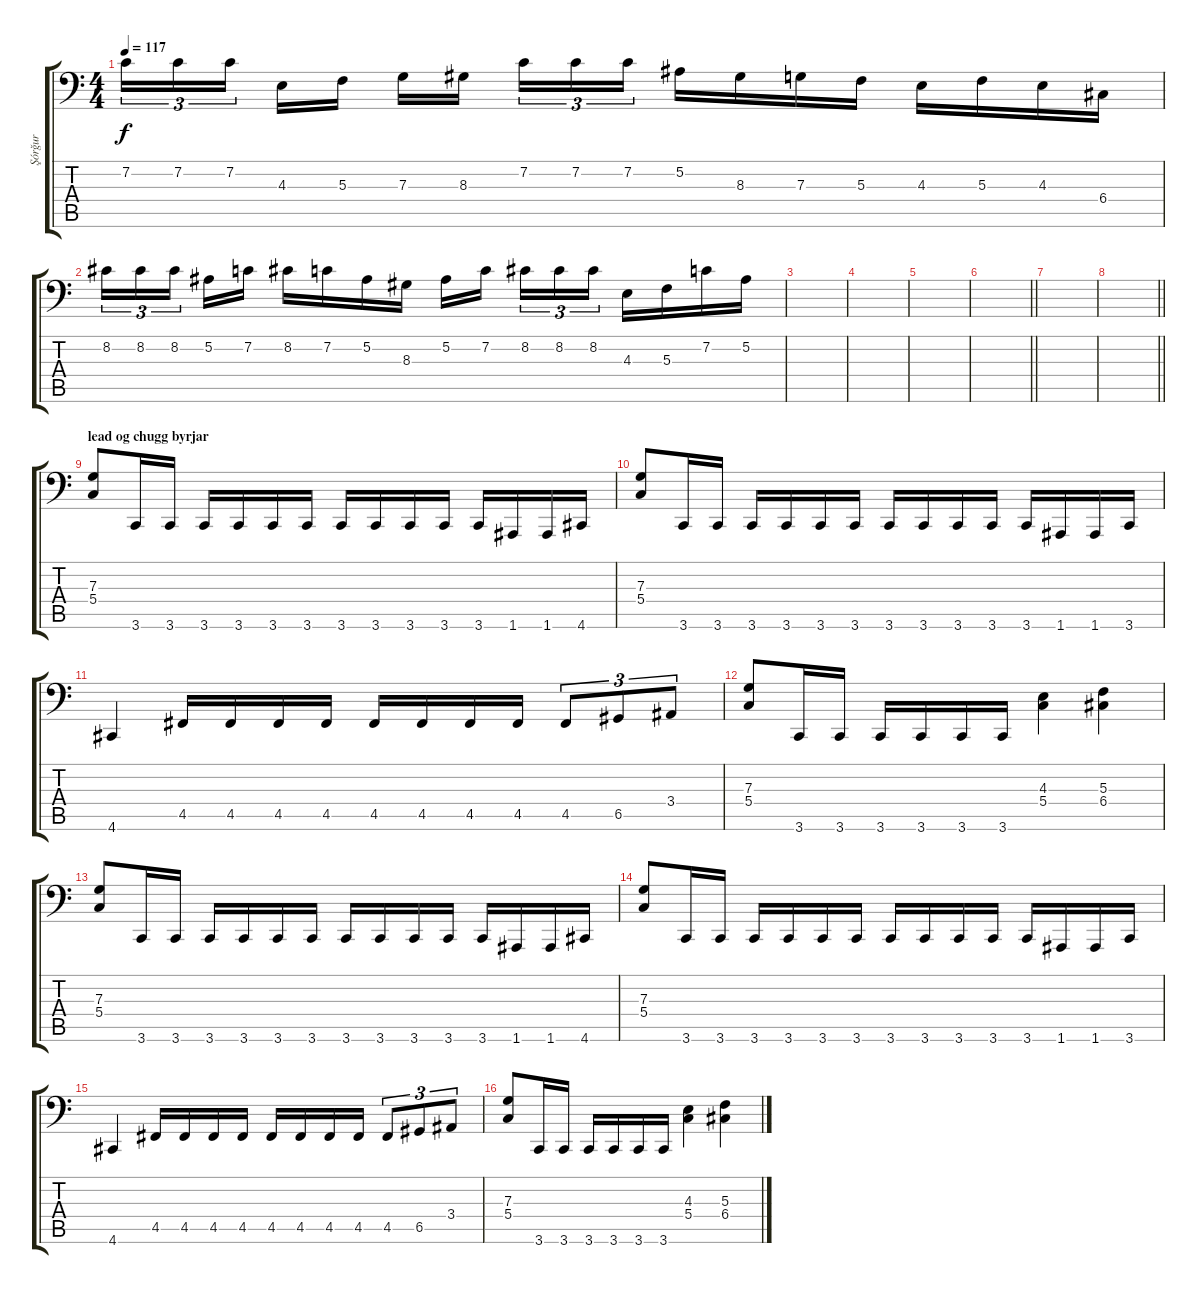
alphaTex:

\track ("Şórğur " "Şórğur ") {instrument distortionguitar}
\staff {score tabs}
\tuning (A2 F2 C2 G1 D1 A0) {hide}
\ts (4 4)
\tempo 117
\clef f4
\ks c
7.2.16{tu (3 2) dy f} 7.2.16{tu (3 2)} 7.2.16{tu (3 2) beam splitsecondary} 4.3.16 5.3.16 7.3.16 8.3.16{beam splitsecondary} 7.2.16{tu (3 2)} 7.2.16{tu (3 2)} 7.2.16{tu (3 2)} 5.2.16 8.3.16 7.3.16 5.3.16 4.3.16 5.3.16 4.3.16 6.4.16 |
8.2.16{tu (3 2)} 8.2.16{tu (3 2)} 8.2.16{tu (3 2) beam splitsecondary} 5.2.16 7.2.16 8.2.16 7.2.16 5.2.16 8.3.16 5.2.16 7.2.16{beam splitsecondary} 8.2.16{tu (3 2)} 8.2.16{tu (3 2)} 8.2.16{tu (3 2)} 4.3.16 5.3.16 7.2.16 5.2.16 |
|
|
|
\barLineRight lightlight
|
|
\barLineRight lightlight
|
\section ("" "lead og chugg byrjar")
(7.3 5.4).8 3.6.16 3.6.16 3.6.16 3.6.16 3.6.16 3.6.16 3.6.16 3.6.16 3.6.16 3.6.16 3.6.16 1.6.16 1.6.16 4.6.16 |
(7.3 5.4).8 3.6.16 3.6.16 3.6.16 3.6.16 3.6.16 3.6.16 3.6.16 3.6.16 3.6.16 3.6.16 3.6.16 1.6.16 1.6.16 3.6.16 |
4.6.4 4.5.16 4.5.16 4.5.16 4.5.16 4.5.16 4.5.16 4.5.16 4.5.16 4.5.8{tu (3 2)} 6.5.8{tu (3 2)} 3.4.8{tu (3 2)} |
(7.3 5.4).8 3.6.16 3.6.16 3.6.16 3.6.16 3.6.16 3.6.16 (4.3 5.4).4 (5.3 6.4).4 |
(7.3 5.4).8 3.6.16 3.6.16 3.6.16 3.6.16 3.6.16 3.6.16 3.6.16 3.6.16 3.6.16 3.6.16 3.6.16 1.6.16 1.6.16 4.6.16 |
(7.3 5.4).8 3.6.16 3.6.16 3.6.16 3.6.16 3.6.16 3.6.16 3.6.16 3.6.16 3.6.16 3.6.16 3.6.16 1.6.16 1.6.16 3.6.16 |
4.6.4 4.5.16 4.5.16 4.5.16 4.5.16 4.5.16 4.5.16 4.5.16 4.5.16 4.5.8{tu (3 2)} 6.5.8{tu (3 2)} 3.4.8{tu (3 2)} |
(7.3 5.4).8 3.6.16 3.6.16 3.6.16 3.6.16 3.6.16 3.6.16 (4.3 5.4).4 (5.3 6.4).4
